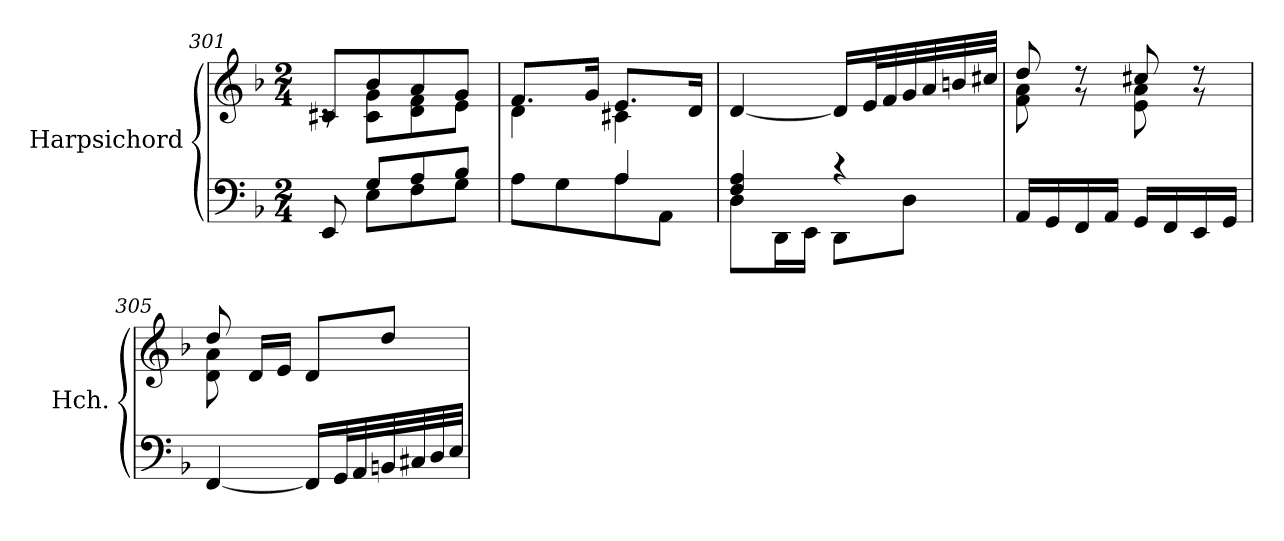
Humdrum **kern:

**kern	**kern
*part1	*part1
*staff2	*staff1
*I"Harpsichord	*
*I'Hch.	*
*clefF4	*clefG2
*k[b-]	*k[b-]
*M2/4	*M2/4
=301	=301
*^	*^
8EE/	8ryy	8c#X/L	8rc
8G/L	8E\L	8b-/	8c#\ 8g\L
8A/	8F\	8a/	8d\ 8f\
8B-/J	8G\J	8g/J	8e\J
!!LO:LB:g=z	!!
=302	=302	=302	=302
4ryy	8A\L	8.f/L	4d\
.	8G\	.	.
.	.	16g/Jk	.
4A/	8A\	8.e/L	4c#X\
.	8AA\J	.	.
.	.	16d/Jk	.
*	*	*v	*v
=303	=303	=303
4F/ 4A/	8D\L	[4d/
.	16DD\L	.
.	16EE\JJ	.
4r	8DD\L	16d/LL]
.	.	32e/L
.	.	32f/
.	8D\J	32g/
.	.	32a/
.	.	32bn/
.	.	32cc#X/JJJ
*v	*v	*
=304	=304
*	*^
16AA/LL	8dd/	8f\ 8a\
16GG/	.	.
16FF/	8r	8r
16AA/JJ	.	.
16GG/LL	8cc#X/	8e\ 8a\
16FF/	.	.
16EE/	8r	8r
16GG/JJ	.	.
=305	=305	=305
[4FF/	8dd/	8d\ 8a\
.	16d/LL	8ryy
.	16e/JJ	.
16FF/LL]	8d/L	4ryy
32GG/L	.	.
32AA/	.	.
32BBn/	8dd/J	.
32C#X/	.	.
32D/	.	.
32E/JJJ	.	.
*	*v	*v
=	=
*-	*-
